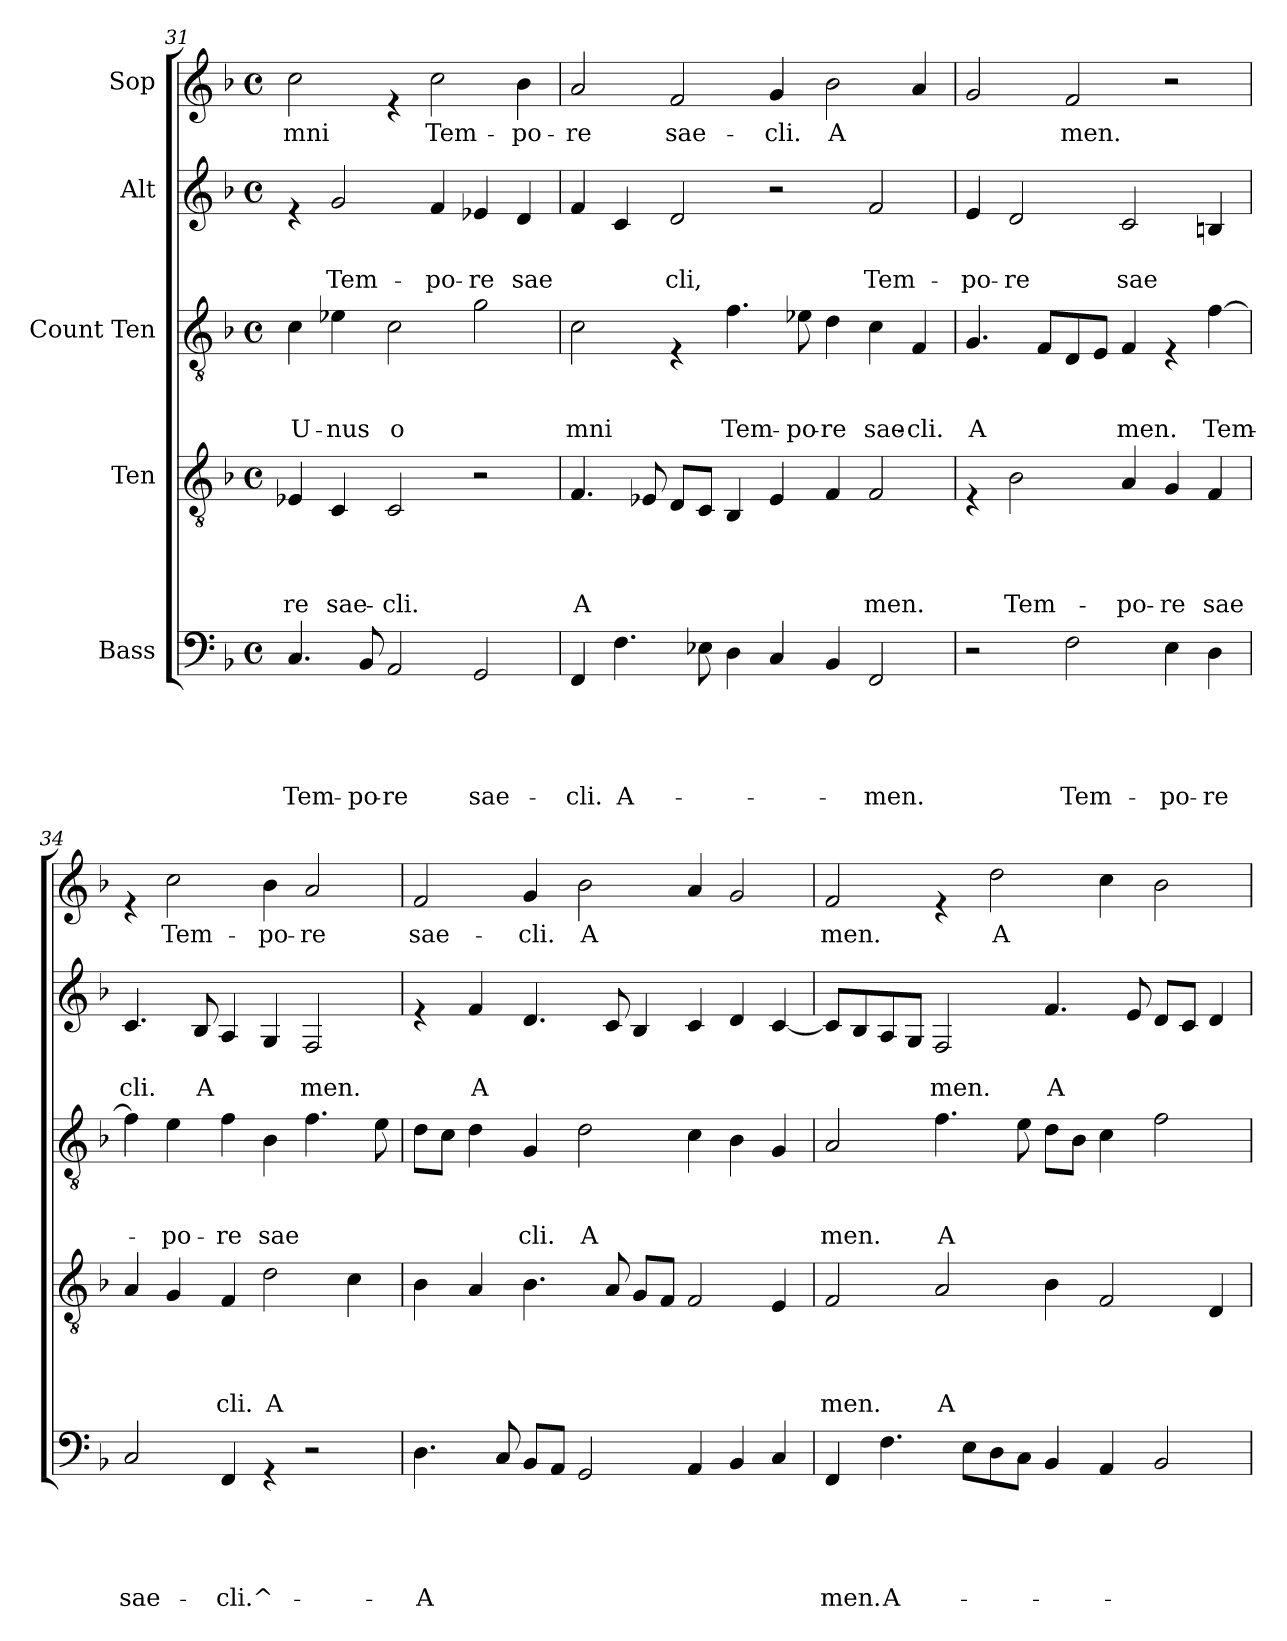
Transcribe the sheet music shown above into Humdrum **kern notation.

**kern	**text	**text	**text	**text	**text	**kern	**text	**text	**text	**text	**kern	**text	**text	**text	**kern	**text	**text	**kern	**text
*part5	*part5	*part5	*part5	*part5	*part5	*part4	*part4	*part4	*part4	*part4	*part3	*part3	*part3	*part3	*part2	*part2	*part2	*part1	*part1
*staff5	*staff5	*staff5	*staff5	*staff5	*staff5	*staff4	*staff4	*staff4	*staff4	*staff4	*staff3	*staff3	*staff3	*staff3	*staff2	*staff2	*staff2	*staff1	*staff1
*I"Bass	*	*	*	*	*	*I"Ten	*	*	*	*	*I"Count Ten	*	*	*	*I"Alt	*	*	*I"Sop	*
!!LO:PB:g=z
*clefF4	*	*	*	*	*	*clefGv2	*	*	*	*	*clefGv2	*	*	*	*clefG2	*	*	*clefG2	*
*k[b-]	*	*	*	*	*	*k[b-]	*	*	*	*	*k[b-]	*	*	*	*k[b-]	*	*	*k[b-]	*
*F:	*	*	*	*	*	*F:	*	*	*	*	*F:	*	*	*	*F:	*	*	*F:	*
*M4/4	*	*	*	*	*	*M4/4	*	*	*	*	*M4/4	*	*	*	*M4/4	*	*	*M4/4	*
*met(c)	*	*	*	*	*	*met(c)	*	*	*	*	*met(c)	*	*	*	*met(c)	*	*	*met(c)	*
=31	=31	=31	=31	=31	=31	=31	=31	=31	=31	=31	=31	=31	=31	=31	=31	=31	=31	=31	=31
!	!	!	!	!	!LO:LY:b	!	!	!	!	!LO:LY:b	!	!	!	!LO:LY:b	!	!	!	!	!LO:LY:b
4.C/	.	.	.	.	Tem-	4E-X/	.	.	.	-re	4c\	.	.	U-	4re	.	.	2cc\	-mni
!	!	!	!	!	!	!	!	!	!	!LO:LY:b	!	!	!	!LO:LY:b	!	!	!LO:LY:b	!	!
.	.	.	.	.	.	4C/	.	.	.	sae-	4e-X\	.	.	-nus	2g/	.	Tem-	.	.
!	!	!	!	!	!LO:LY:b	!	!	!	!	!	!	!	!	!	!	!	!	!	!
8BB-/	.	.	.	.	-po-	.	.	.	.	.	.	.	.	.	.	.	.	.	.
!	!	!	!	!	!LO:LY:b	!	!	!	!	!LO:LY:b	!	!	!	!LO:LY:b	!	!	!	!	!
2AA/	.	.	.	.	-re	2C/	.	.	.	-cli.	2c\	.	.	o	.	.	.	4re	.
!	!	!	!	!	!	!	!	!	!	!	!	!	!	!	!	!	!LO:LY:b	!	!LO:LY:b
.	.	.	.	.	.	.	.	.	.	.	.	.	.	.	4f/	.	-po-	2cc\	Tem-
!	!	!	!	!	!LO:LY:b	!	!	!	!	!	!	!	!	!	!	!	!LO:LY:b	!	!
2GG/	.	.	.	.	sae-	2r	.	.	.	.	2g\	.	.	.	4e-X/	.	-re	.	.
!	!	!	!	!	!	!	!	!	!	!	!	!	!	!	!	!	!LO:LY:b	!	!LO:LY:b
.	.	.	.	.	.	.	.	.	.	.	.	.	.	.	4d/	.	sae	4b-\	-po-
=32	=32	=32	=32	=32	=32	=32	=32	=32	=32	=32	=32	=32	=32	=32	=32	=32	=32	=32	=32
!	!	!	!	!	!LO:LY:b	!	!	!	!	!LO:LY:b	!	!	!	!LO:LY:b	!	!	!	!	!LO:LY:b
4FF/	.	.	.	.	-cli.	4.F/	.	.	.	A	2c\	.	.	mni	4f/	.	.	2a/	-re
!	!	!	!	!	!LO:LY:b	!	!	!	!	!	!	!	!	!	!	!	!	!	!
4.F\	.	.	.	.	A-	.	.	.	.	.	.	.	.	.	4c/	.	.	.	.
.	.	.	.	.	.	8E-X/	.	.	.	.	.	.	.	.	.	.	.	.	.
!	!	!	!	!	!	!	!	!	!	!	!	!	!	!	!	!	!LO:LY:b	!	!LO:LY:b
.	.	.	.	.	.	8D/L	.	.	.	.	4rE	.	.	.	2d/	.	cli,	2f/	sae-
8E-X\	.	.	.	.	.	8C/J	.	.	.	.	.	.	.	.	.	.	.	.	.
!	!	!	!	!	!	!	!	!	!	!	!	!	!	!LO:LY:b	!	!	!	!	!
4D\	.	.	.	.	.	4BB-/	.	.	.	.	4.f\	.	.	Tem-	.	.	.	.	.
!	!	!	!	!	!	!	!	!	!	!	!	!	!	!	!	!	!	!	!LO:LY:b
4C/	.	.	.	.	.	4E-/	.	.	.	.	.	.	.	.	2r	.	.	4g/	-cli.
!	!	!	!	!	!	!	!	!	!	!	!	!	!	!LO:LY:b	!	!	!	!	!
.	.	.	.	.	.	.	.	.	.	.	8e-X\	.	.	-po-	.	.	.	.	.
!	!	!	!	!	!	!	!	!	!	!	!	!	!	!LO:LY:b	!	!	!	!	!LO:LY:b
4BB-/	.	.	.	.	.	4F/	.	.	.	.	4d\	.	.	-re	.	.	.	2b-\	A
!	!	!	!	!	!LO:LY:b	!	!	!	!	!LO:LY:b	!	!	!	!LO:LY:b	!	!	!LO:LY:b	!	!
2FF/	.	.	.	.	-men.	2F/	.	.	.	men.	4c\	.	.	sae-	2f/	.	Tem-	.	.
!	!	!	!	!	!	!	!	!	!	!	!	!	!	!LO:LY:b	!	!	!	!	!
.	.	.	.	.	.	.	.	.	.	.	4F/	.	.	-cli.	.	.	.	4a/	.
=33	=33	=33	=33	=33	=33	=33	=33	=33	=33	=33	=33	=33	=33	=33	=33	=33	=33	=33	=33
!	!	!	!	!	!	!	!	!	!	!	!	!	!	!LO:LY:b	!	!	!LO:LY:b	!	!
2r	.	.	.	.	.	4rE	.	.	.	.	4.G/	.	.	A	4e/	.	-po-	2g/	.
!	!	!	!	!	!	!	!	!	!	!LO:LY:b	!	!	!	!	!	!	!LO:LY:b	!	!
.	.	.	.	.	.	2B-\	.	.	.	Tem-	.	.	.	.	2d/	.	-re	.	.
.	.	.	.	.	.	.	.	.	.	.	8F/L	.	.	.	.	.	.	.	.
!	!	!	!	!	!LO:LY:b	!	!	!	!	!	!	!	!	!	!	!	!	!	!LO:LY:b
2F\	.	.	.	.	Tem-	.	.	.	.	.	8D/	.	.	.	.	.	.	2f/	men.
.	.	.	.	.	.	.	.	.	.	.	8E/J	.	.	.	.	.	.	.	.
!	!	!	!	!	!	!	!	!	!	!LO:LY:b	!	!	!	!LO:LY:b	!	!	!LO:LY:b	!	!
.	.	.	.	.	.	4A/	.	.	.	-po-	4F/	.	.	men.	2c/	.	sae	.	.
!	!	!	!	!	!LO:LY:b	!	!	!	!	!LO:LY:b	!	!	!	!	!	!	!	!	!
4E\	.	.	.	.	-po-	4G/	.	.	.	-re	4rE	.	.	.	.	.	.	2r	.
!	!	!	!	!	!LO:LY:b	!	!	!	!	!LO:LY:b	!	!	!	!LO:LY:b	!	!	!	!	!
4D\	.	.	.	.	-re	4F/	.	.	.	sae	[>4f\	.	.	Tem-	4Bn/	.	.	.	.
!!LO:LB:g=z
=34	=34	=34	=34	=34	=34	=34	=34	=34	=34	=34	=34	=34	=34	=34	=34	=34	=34	=34	=34
!	!	!	!	!	!LO:LY:b	!	!	!	!	!	!	!	!	!	!	!	!LO:LY:b	!	!
2C/	.	.	.	.	sae-	4A/	.	.	.	.	4f\]	.	.	.	4.c/	.	cli.	4re	.
!	!	!	!	!	!	!	!	!	!	!	!	!	!	!LO:LY:b	!	!	!	!	!LO:LY:b
.	.	.	.	.	.	4G/	.	.	.	.	4e\	.	.	-po-	.	.	.	2cc\	Tem-
!	!	!	!	!	!	!	!	!	!	!	!	!	!	!	!	!	!LO:LY:b	!	!
.	.	.	.	.	.	.	.	.	.	.	.	.	.	.	8B-/	.	A	.	.
!	!	!	!	!	!LO:LY:b	!	!	!	!	!LO:LY:b	!	!	!	!LO:LY:b	!	!	!	!	!
4FF/	.	.	.	.	-cli.^-	4F/	.	.	.	cli.	4f\	.	.	-re	4A/	.	.	.	.
!	!	!	!	!	!	!	!	!	!	!LO:LY:b	!	!	!	!LO:LY:b	!	!	!	!	!LO:LY:b
4rGG	.	.	.	.	.	2d\	.	.	.	A	4B-\	.	.	sae	4G/	.	.	4b-\	-po-
!	!	!	!	!	!	!	!	!	!	!	!	!	!	!	!	!	!LO:LY:b	!	!LO:LY:b
2r	.	.	.	.	.	.	.	.	.	.	4.f\	.	.	.	2F/	.	men.	2a/	-re
.	.	.	.	.	.	4c\	.	.	.	.	.	.	.	.	.	.	.	.	.
.	.	.	.	.	.	.	.	.	.	.	8e\	.	.	.	.	.	.	.	.
=35	=35	=35	=35	=35	=35	=35	=35	=35	=35	=35	=35	=35	=35	=35	=35	=35	=35	=35	=35
!	!	!	!	!	!LO:LY:b	!	!	!	!	!	!	!	!	!	!	!	!	!	!LO:LY:b
4.D\	.	.	.	.	-A	4B-\	.	.	.	.	8d\L	.	.	.	4re	.	.	2f/	sae-
.	.	.	.	.	.	.	.	.	.	.	8c\J	.	.	.	.	.	.	.	.
!	!	!	!	!	!	!	!	!	!	!	!	!	!	!	!	!	!LO:LY:b	!	!
.	.	.	.	.	.	4A/	.	.	.	.	4d\	.	.	.	4f/	.	A	.	.
8C/	.	.	.	.	.	.	.	.	.	.	.	.	.	.	.	.	.	.	.
!	!	!	!	!	!	!	!	!	!	!	!	!	!	!LO:LY:b	!	!	!	!	!LO:LY:b
8BB-/L	.	.	.	.	.	4.B-\	.	.	.	.	4G/	.	.	cli.	4.d/	.	.	4g/	-cli.
8AA/J	.	.	.	.	.	.	.	.	.	.	.	.	.	.	.	.	.	.	.
!	!	!	!	!	!	!	!	!	!	!	!	!	!	!LO:LY:b	!	!	!	!	!LO:LY:b
2GG/	.	.	.	.	.	.	.	.	.	.	2d\	.	.	A	.	.	.	2b-\	A
.	.	.	.	.	.	8A/	.	.	.	.	.	.	.	.	8c/	.	.	.	.
.	.	.	.	.	.	8G/L	.	.	.	.	.	.	.	.	4B-/	.	.	.	.
.	.	.	.	.	.	8F/J	.	.	.	.	.	.	.	.	.	.	.	.	.
4AA/	.	.	.	.	.	2F/	.	.	.	.	4c\	.	.	.	4c/	.	.	4a/	.
4BB-/	.	.	.	.	.	.	.	.	.	.	4B-\	.	.	.	4d/	.	.	2g/	.
4C/	.	.	.	.	.	4E/	.	.	.	.	4G/	.	.	.	[<4c/	.	.	.	.
=36	=36	=36	=36	=36	=36	=36	=36	=36	=36	=36	=36	=36	=36	=36	=36	=36	=36	=36	=36
*	*	*	*	*	*	*	*	*	*	*	*	*	*	*	*	*	*	*MM86	*
!	!	!	!	!	!LO:LY:b	!	!	!	!	!LO:LY:b	!	!	!	!LO:LY:b	!	!	!	!	!LO:LY:b
4FF/	.	.	.	.	men.	2F/	.	.	.	men.	2A/	.	.	men.	8c/L]	.	.	2f/	men.
.	.	.	.	.	.	.	.	.	.	.	.	.	.	.	8B-/	.	.	.	.
!	!	!	!	!	!LO:LY:b	!	!	!	!	!	!	!	!	!	!	!	!	!	!
4.F\	.	.	.	.	A-	.	.	.	.	.	.	.	.	.	8A/	.	.	.	.
.	.	.	.	.	.	.	.	.	.	.	.	.	.	.	8G/J	.	.	.	.
!	!	!	!	!	!	!	!	!	!	!LO:LY:b	!	!	!	!LO:LY:b	!	!	!LO:LY:b	!	!
.	.	.	.	.	.	2A/	.	.	.	A	4.f\	.	.	A	2F/	.	men.	4re	.
8E\L	.	.	.	.	.	.	.	.	.	.	.	.	.	.	.	.	.	.	.
!	!	!	!	!	!	!	!	!	!	!	!	!	!	!	!	!	!	!	!LO:LY:b
8D\	.	.	.	.	.	.	.	.	.	.	.	.	.	.	.	.	.	2dd\	A
8C\J	.	.	.	.	.	.	.	.	.	.	8e\	.	.	.	.	.	.	.	.
!	!	!	!	!	!	!	!	!	!	!	!	!	!	!	!	!	!LO:LY:b	!	!
4BB-/	.	.	.	.	.	4B-\	.	.	.	.	8d\L	.	.	.	4.f/	.	A	.	.
.	.	.	.	.	.	.	.	.	.	.	8B-\J	.	.	.	.	.	.	.	.
4AA/	.	.	.	.	.	2F/	.	.	.	.	4c\	.	.	.	.	.	.	4cc\	.
.	.	.	.	.	.	.	.	.	.	.	.	.	.	.	8e/	.	.	.	.
2BB-/	.	.	.	.	.	.	.	.	.	.	2f\	.	.	.	8d/L	.	.	2b-\	.
.	.	.	.	.	.	.	.	.	.	.	.	.	.	.	8c/J	.	.	.	.
.	.	.	.	.	.	4D/	.	.	.	.	.	.	.	.	4d/	.	.	.	.
=	=	=	=	=	=	=	=	=	=	=	=	=	=	=	=	=	=	=	=
*-	*-	*-	*-	*-	*-	*-	*-	*-	*-	*-	*-	*-	*-	*-	*-	*-	*-	*-	*-
